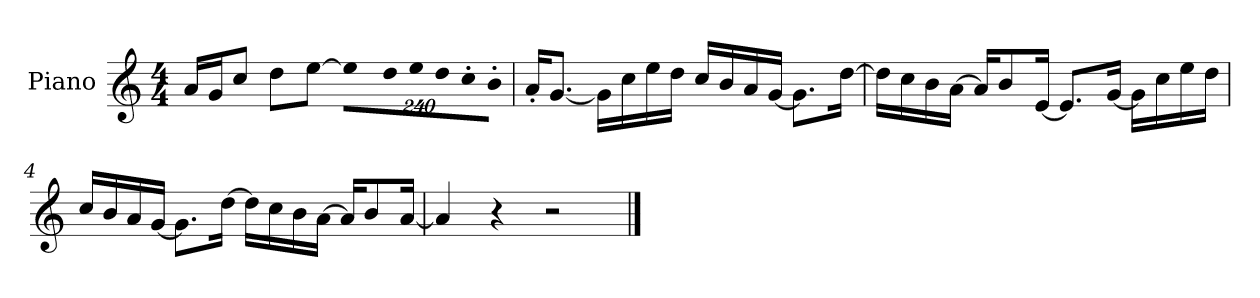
**kern
*part1
*staff1
*I"Piano
*I'P-no
*clefG2
*k[]
*M4/4
*MM90
=1
16a/LL
16g/J
8cc/J
8dd\L
[8ee\J
*Xbrackettup
!LO:N:vis=8
960%137ee\L]
!LO:N:vis=16
1920%137dd\L
!LO:N:vis=16
1920%137ee\
!LO:N:vis=16
1920%137dd\
!LO:N:vis=16
1920%137cc'\
!LO:N:vis=16
1920%137b'\JJ
=2
16a'/KL
[8.g/J
16g\LL]
16cc\
16ee\
16dd\JJ
16cc/LL
16b/
16a/
[16g/JJ
8.g\L]
[16dd\Jk
=3
16dd\LL]
16cc\
16b\
[16a\JJ
16a/KL]
8b/
[16e/Jk
8.e/L]
[16g/Jk
16g\LL]
16cc\
16ee\
16dd\JJ
!!LO:LB:g=z
=4
16cc/LL
16b/
16a/
[16g/JJ
8.g\L]
[16dd\Jk
16dd\LL]
16cc\
16b\
[16a\JJ
16a/KL]
8b/
[16a/Jk
=5
4a/]
4r
2r
==
*-
